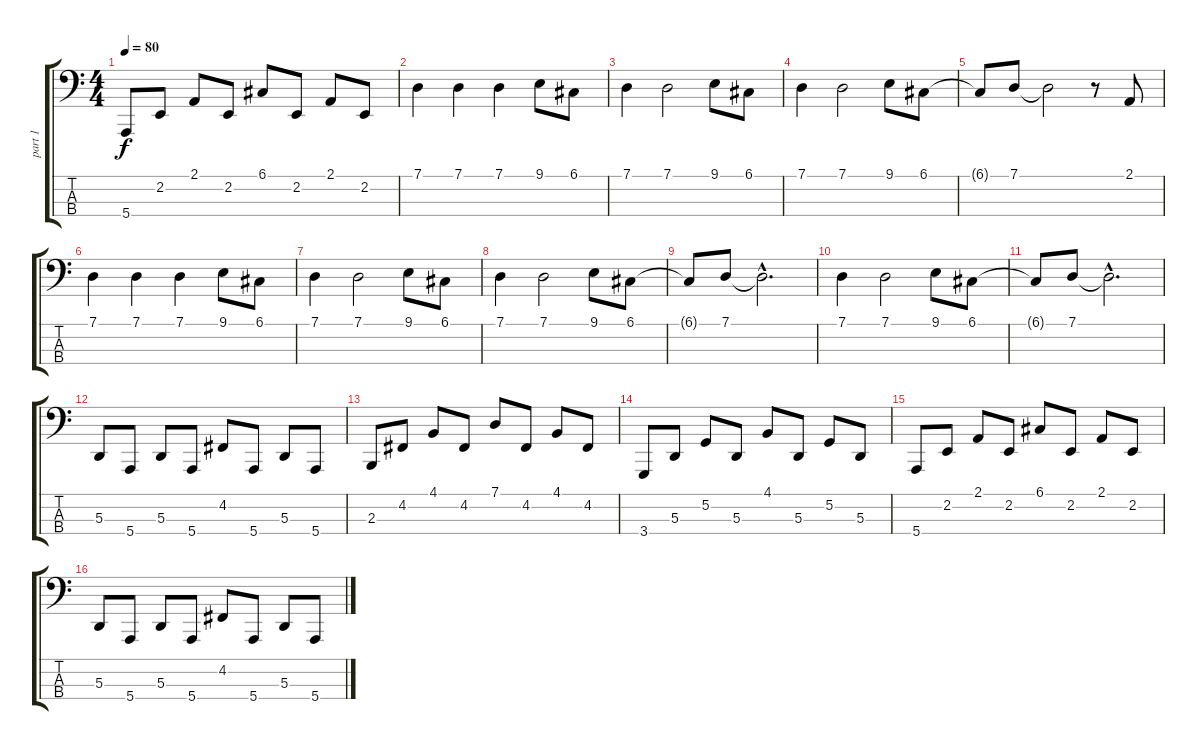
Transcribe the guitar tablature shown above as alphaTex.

\track ("part 1" "part 1") {instrument cello}
\staff {score tabs}
\tuning (G2 D2 A1 E1) {hide}
\ts (4 4)
\tempo 80
\clef f4
\ks c
5.4.8{dy f} 2.2.8 2.1.8 2.2.8 6.1.8 2.2.8 2.1.8 2.2.8 |
7.1.4 7.1.4 7.1.4 9.1.8 6.1.8 |
7.1.4 7.1.2 9.1.8 6.1.8 |
7.1.4 7.1.2 9.1.8 6.1.8 |
6.1{t}.8 7.1.8 7.1{t}.2 r.8 2.1.8 |
7.1.4 7.1.4 7.1.4 9.1.8 6.1.8 |
7.1.4 7.1.2 9.1.8 6.1.8 |
7.1.4 7.1.2 9.1.8 6.1.8 |
6.1{t}.8 7.1.8 7.1{hac t}.2{d} |
7.1.4 7.1.2 9.1.8 6.1.8 |
6.1{t}.8 7.1.8 7.1{hac t}.2{d} |
5.3.8 5.4.8 5.3.8 5.4.8 4.2.8 5.4.8 5.3.8 5.4.8 |
2.3.8 4.2.8 4.1.8 4.2.8 7.1.8 4.2.8 4.1.8 4.2.8 |
3.4.8 5.3.8 5.2.8 5.3.8 4.1.8 5.3.8 5.2.8 5.3.8 |
5.4.8 2.2.8 2.1.8 2.2.8 6.1.8 2.2.8 2.1.8 2.2.8 |
5.3.8 5.4.8 5.3.8 5.4.8 4.2.8 5.4.8 5.3.8 5.4.8
